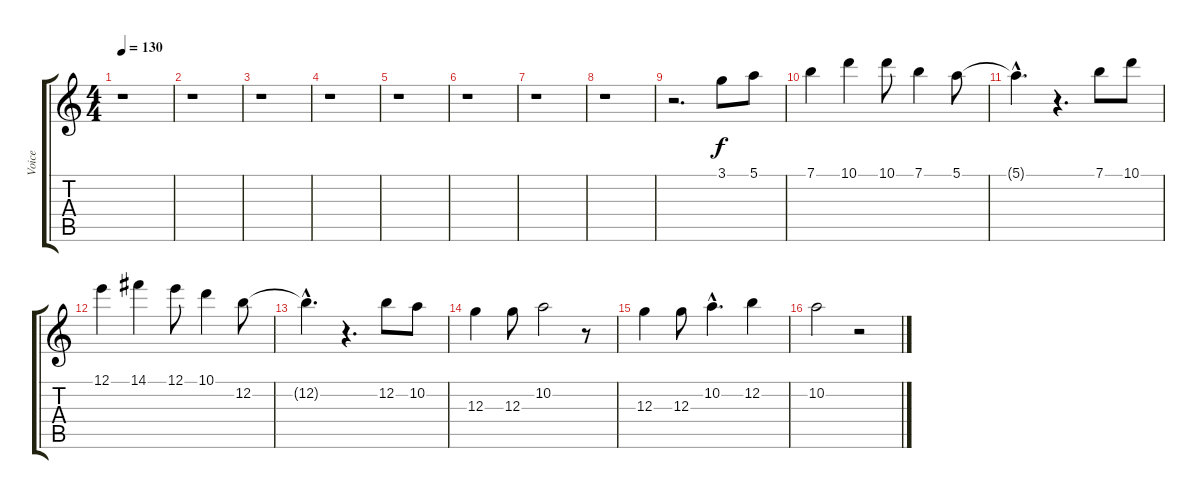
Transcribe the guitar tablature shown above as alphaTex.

\track ("Voice" "Voice") {instrument distortionguitar}
\staff {score tabs}
\tuning (E4 B3 G3 D3 A2 E2) {hide}
\ts (4 4)
\tempo 130
\clef g2
\ks c
r.1{dy f} |
r.1 |
r.1 |
r.1 |
r.1 |
r.1 |
r.1 |
r.1 |
r.2{d} 3.1.8 5.1.8 |
7.1.4 10.1.4 10.1.8 7.1.4 5.1.8 |
5.1{hac t}.4{d} r.4{d} 7.1.8 10.1.8 |
12.1.4 14.1.4 12.1.8 10.1.4 12.2.8 |
12.2{hac t}.4{d} r.4{d} 12.2.8 10.2.8 |
12.3.4 12.3.8 10.2.2 r.8 |
12.3.4 12.3.8 10.2{hac}.4{d} 12.2.4 |
10.2.2 r.2
